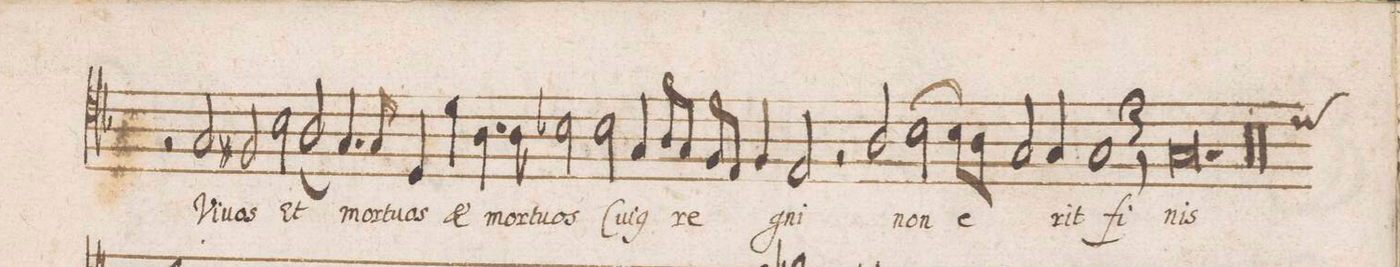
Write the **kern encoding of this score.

**kern	**text
*I"TENOR	*
*clefC4	*
*k[b-]	*
*met(C|)	*
*M2/1	*
=118-	=118-
2r	.
2G/	Vi-
2F#X/	-uos
2B-\	Et
=119-	=119-
(2A/	mor-
4.G/)	.
8G/	-tu-
4D/	-os
4d\	et
4.A\	mor-
8A\	-tu-
=120-	=120-
2B-X\	-os
2B-\	Cu-
4G/	-i(us)
8A/L	re-
8G/J	.
8Fny/L	.
8Eny/J	.
4F/	.
=121-	=121-
2E/	-gni
2r	.
2A/	non
[2B-\	e-
=122-	=122-
8B-]	.
8A\J	.
2G/	.
4G/	-rit
1G	fi-
=123-	=123-
*M3/1	*
0.G	-nis
=124-	=124-
00.r	.
=125-	=125-
=126-	=126-
00.r	.
=127-	=127-
*-	*-
